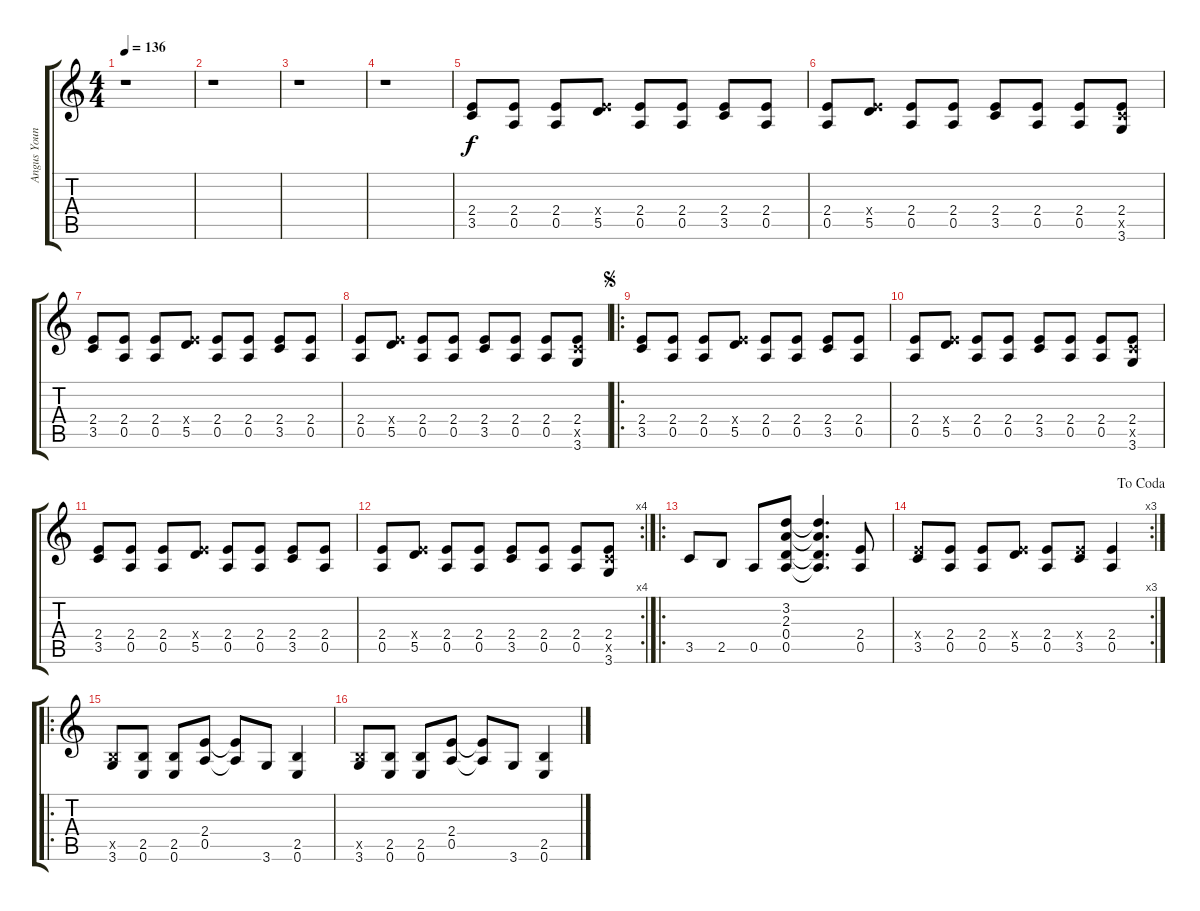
\track ("Angus Young - Rhythm w/dist" "Angus Youn") {instrument distortionguitar}
\staff {score tabs}
\tuning (E4 B3 G3 D3 A2 E2) {hide}
\ts (4 4)
\tempo 136
\clef g2
\ks c
r.1{dy f instrument distortionguitar} |
r.1 |
r.1 |
r.1 |
(2.4 3.5).8 (2.4 0.5).8 (2.4 0.5).8 (2.4{x} 5.5).8 (2.4 0.5).8 (2.4 0.5).8 (2.4 3.5).8 (2.4 0.5).8 |
(2.4 0.5).8 (2.4{x} 5.5).8 (2.4 0.5).8 (2.4 0.5).8 (2.4 3.5).8 (2.4 0.5).8 (2.4 0.5).8 (2.4 3.5{x} 3.6).8 |
(2.4 3.5).8 (2.4 0.5).8 (2.4 0.5).8 (2.4{x} 5.5).8 (2.4 0.5).8 (2.4 0.5).8 (2.4 3.5).8 (2.4 0.5).8 |
(2.4 0.5).8 (2.4{x} 5.5).8 (2.4 0.5).8 (2.4 0.5).8 (2.4 3.5).8 (2.4 0.5).8 (2.4 0.5).8 (2.4 3.5{x} 3.6).8 |
\ro
\jump segno
(2.4 3.5).8 (2.4 0.5).8 (2.4 0.5).8 (2.4{x} 5.5).8 (2.4 0.5).8 (2.4 0.5).8 (2.4 3.5).8 (2.4 0.5).8 |
(2.4 0.5).8 (2.4{x} 5.5).8 (2.4 0.5).8 (2.4 0.5).8 (2.4 3.5).8 (2.4 0.5).8 (2.4 0.5).8 (2.4 3.5{x} 3.6).8 |
(2.4 3.5).8 (2.4 0.5).8 (2.4 0.5).8 (2.4{x} 5.5).8 (2.4 0.5).8 (2.4 0.5).8 (2.4 3.5).8 (2.4 0.5).8 |
\rc 4
(2.4 0.5).8 (2.4{x} 5.5).8 (2.4 0.5).8 (2.4 0.5).8 (2.4 3.5).8 (2.4 0.5).8 (2.4 0.5).8 (2.4 3.5{x} 3.6).8 |
\ro
3.5.8 2.5.8 0.5.8 (3.2 2.3 0.4 0.5).8 (3.2{t} 2.3{t} 0.4{t} 0.5{t}).4{d} (2.4 0.5).8 |
\rc 3
\jump dacoda
(2.4{x} 3.5).8 (2.4 0.5).8 (2.4 0.5).8 (2.4{x} 5.5).8 (2.4 0.5).8 (2.4{x} 3.5).8 (2.4 0.5).4 |
\ro
(2.5{x} 3.6).8 (2.5 0.6).8 (2.5 0.6).8 (2.4 0.5).8 (2.4{t} 0.5{t}).8 3.6.8 (2.5 0.6).4 |
(2.5{x} 3.6).8 (2.5 0.6).8 (2.5 0.6).8 (2.4 0.5).8 (2.4{t} 0.5{t}).8 3.6.8 (2.5 0.6).4
